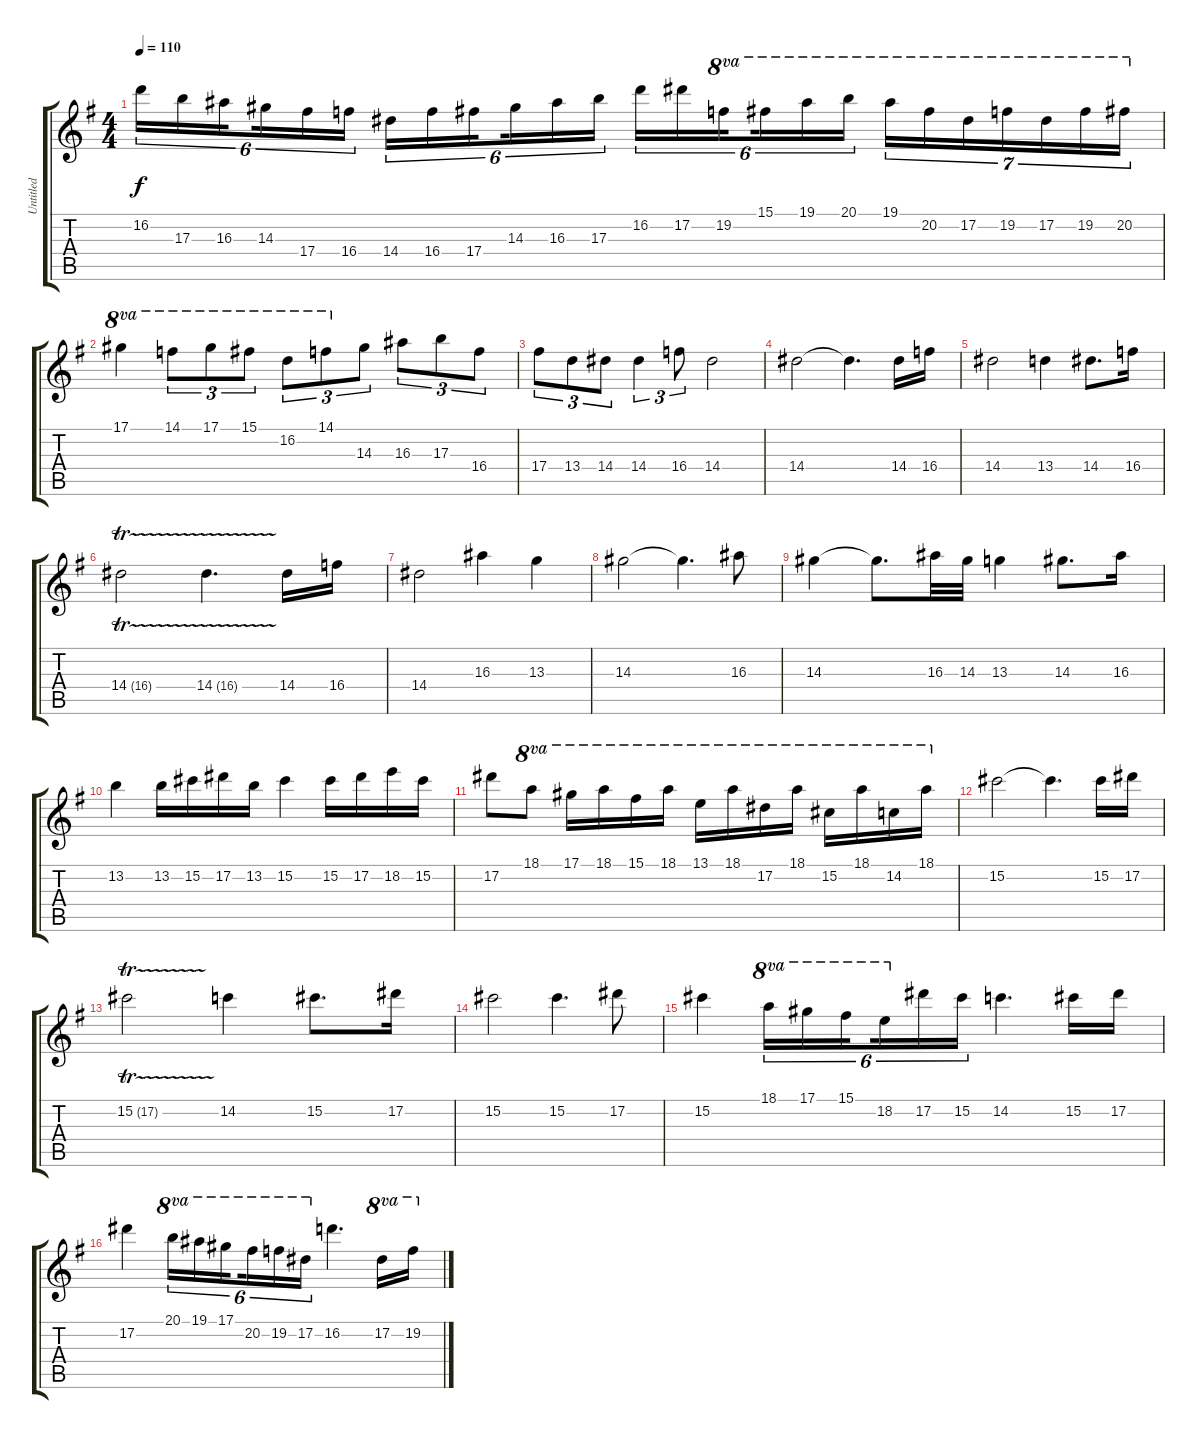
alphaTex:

\track ("Untitled" "Untitled") {instrument overdrivenguitar}
\staff {score tabs}
\tuning (Eb4 Bb3 Gb3 Db3 Ab2 Eb2) {hide}
\ts (4 4)
\tempo 110
\clef g2
\ks g
16.2.16{tu (6 4) dy f} 17.3.16{tu (6 4)} 16.3.16{tu (6 4) beam splitsecondary} 14.3.16{tu (6 4)} 17.4.16{tu (6 4)} 16.4.16{tu (6 4)} 14.4.16{tu (6 4)} 16.4.16{tu (6 4)} 17.4.16{tu (6 4) beam splitsecondary} 14.3.16{tu (6 4)} 16.3.16{tu (6 4)} 17.3.16{tu (6 4)} 16.2.16{tu (6 4)} 17.2.16{tu (6 4)} 19.2.16{tu (6 4) ot 8va beam splitsecondary} 15.1.16{tu (6 4) ot 8va} 19.1.16{tu (6 4) ot 8va} 20.1.16{tu (6 4) ot 8va} 19.1.16{tu (7 4) ot 8va} 20.2.16{tu (7 4) ot 8va} 17.2.16{tu (7 4) ot 8va} 19.2.16{tu (7 4) ot 8va} 17.2.16{tu (7 4) ot 8va} 19.2.16{tu (7 4) ot 8va} 20.2.16{tu (7 4) ot 8va} |
17.1.4{ot 8va} 14.1.8{tu (3 2) ot 8va} 17.1.8{tu (3 2) ot 8va} 15.1.8{tu (3 2) ot 8va} 16.2.8{tu (3 2) ot 8va} 14.1.8{tu (3 2) ot 8va} 14.3.8{tu (3 2)} 16.3.8{tu (3 2)} 17.3.8{tu (3 2)} 16.4.8{tu (3 2)} |
17.4.8{tu (3 2)} 13.4.8{tu (3 2)} 14.4.8{tu (3 2)} 14.4.4{tu (3 2)} 16.4.8{tu (3 2)} 14.4.2 |
14.4.2 14.4{t}.4{d} 14.4.16 16.4.16 |
14.4.2 13.4.4 14.4.8{d} 16.4.16 |
14.4{tr (16 32)}.2 14.4{tr (16 32)}.4{d} 14.4.16 16.4.16 |
14.4.2 16.3.4 13.3.4 |
14.3.2 14.3{t}.4{d} 16.3.8 |
14.3.4 14.3{t}.8{d} 16.3.32 14.3.32 13.3.4 14.3.8{d} 16.3.16 |
13.2.4 13.2.16 15.2.16 17.2.16 13.2.16 15.2.4 15.2.16 17.2.16 18.2.16 15.2.16 |
17.2.8 18.1.8{ot 8va} 17.1.16{ot 8va} 18.1.16{ot 8va} 15.1.16{ot 8va} 18.1.16{ot 8va} 13.1.16{ot 8va} 18.1.16{ot 8va} 17.2.16{ot 8va} 18.1.16{ot 8va} 15.2.16{ot 8va} 18.1.16{ot 8va} 14.2.16{ot 8va} 18.1.16{ot 8va} |
15.2.2 15.2{t}.4{d} 15.2.16 17.2.16 |
15.2{tr (17 32)}.2 14.2.4 15.2.8{d} 17.2.16 |
15.2.2 15.2.4{d} 17.2.8 |
15.2.4 18.1.16{tu (6 4) ot 8va} 17.1.16{tu (6 4) ot 8va} 15.1.16{tu (6 4) ot 8va beam splitsecondary} 18.2.16{tu (6 4) ot 8va} 17.2.16{tu (6 4)} 15.2.16{tu (6 4)} 14.2.4{d} 15.2.16 17.2.16 |
17.2.4 20.1.16{tu (6 4) ot 8va} 19.1.16{tu (6 4) ot 8va} 17.1.16{tu (6 4) ot 8va beam splitsecondary} 20.2.16{tu (6 4) ot 8va} 19.2.16{tu (6 4) ot 8va} 17.2.16{tu (6 4) ot 8va} 16.2.4{d} 17.2.16{ot 8va} 19.2.16{ot 8va}
